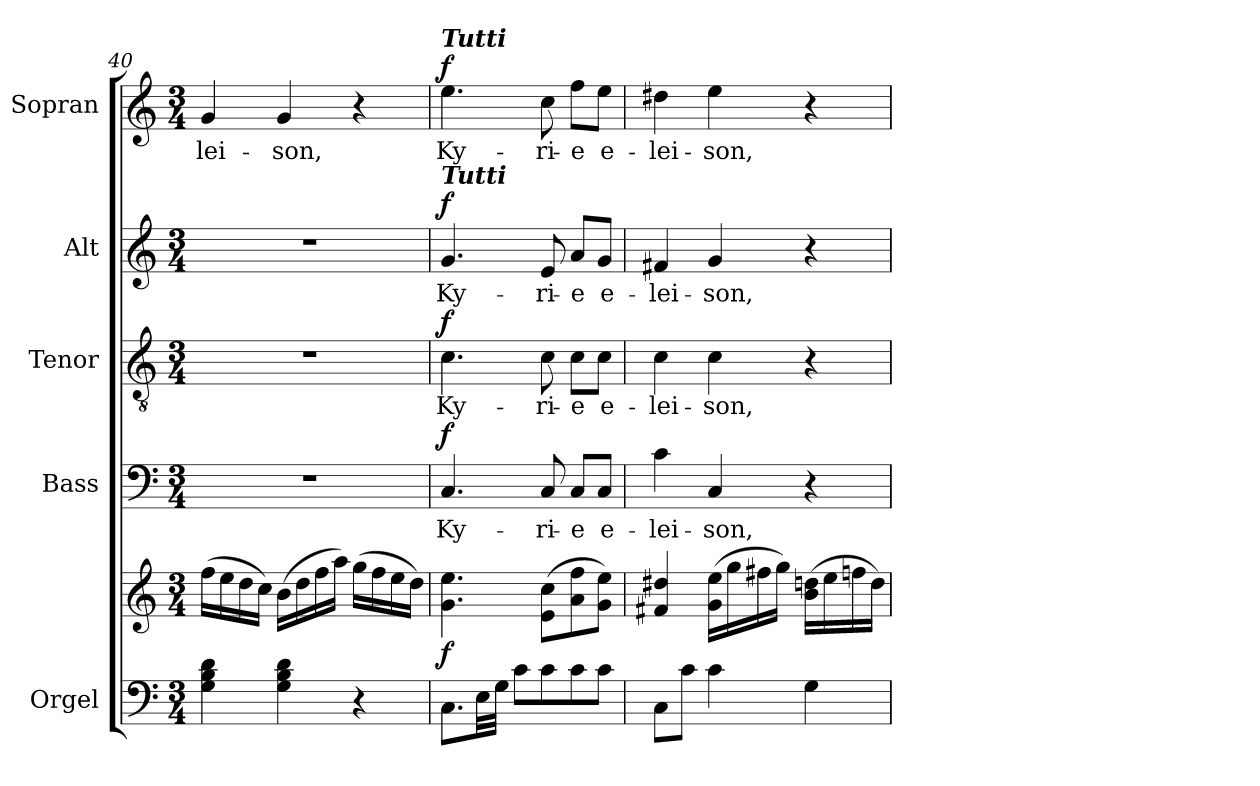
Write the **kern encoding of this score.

**kern	**kern	**dynam	**kern	**text	**dynam	**kern	**text	**dynam	**kern	**text	**dynam	**kern	**text	**dynam
*part5	*part5	*part5	*part4	*part4	*part4	*part3	*part3	*part3	*part2	*part2	*part2	*part1	*part1	*part1
*staff6	*staff5	*staff5/6	*staff4	*staff4	*staff4	*staff3	*staff3	*staff3	*staff2	*staff2	*staff2	*staff1	*staff1	*staff1
*I"Orgel	*	*	*I"Bass	*	*	*I"Tenor	*	*	*I"Alt	*	*	*I"Sopran	*	*
*I'Org.	*	*	*I'B.	*	*	*I'T.	*	*	*I'A.	*	*	*I'S.	*	*
*clefF4	*clefG2	*	*clefF4	*	*	*clefGv2	*	*	*clefG2	*	*	*clefG2	*	*
*k[]	*k[]	*	*k[]	*	*	*k[]	*	*	*k[]	*	*	*k[]	*	*
*C:	*C:	*	*C:	*	*	*C:	*	*	*C:	*	*	*C:	*	*
*M3/4	*M3/4	*	*M3/4	*	*	*M3/4	*	*	*M3/4	*	*	*M3/4	*	*
=40	=40	=40	=40	=40	=40	=40	=40	=40	=40	=40	=40	=40	=40	=40
!	!	!	!	!	!	!	!	!	!	!	!	!	!LO:LY:b	!
4G\ 4B\ 4d\	(>16ff\LL	.	2.r	.	.	2.r	.	.	2.r	.	.	4g/	-lei-	.
.	16ee\	.	.	.	.	.	.	.	.	.	.	.	.	.
.	16dd\	.	.	.	.	.	.	.	.	.	.	.	.	.
.	16cc\JJ)	.	.	.	.	.	.	.	.	.	.	.	.	.
!	!	!	!	!	!	!	!	!	!	!	!	!	!LO:LY:b	!
4G\ 4B\ 4d\	(>16b\LL	.	.	.	.	.	.	.	.	.	.	4g/	-son,	.
.	16dd\	.	.	.	.	.	.	.	.	.	.	.	.	.
.	16ff\	.	.	.	.	.	.	.	.	.	.	.	.	.
.	16aa\JJ)	.	.	.	.	.	.	.	.	.	.	.	.	.
4r	(>16gg\LL	.	.	.	.	.	.	.	.	.	.	4r	.	.
.	16ff\	.	.	.	.	.	.	.	.	.	.	.	.	.
.	16ee\	.	.	.	.	.	.	.	.	.	.	.	.	.
.	16dd\JJ)	.	.	.	.	.	.	.	.	.	.	.	.	.
!!LO:PB:g=z
=41	=41	=41	=41	=41	=41	=41	=41	=41	=41	=41	=41	=41	=41	=41
!	!	!	!	!	!	!	!	!	!	!	!	!LO:TX:a:Bi:t=Tutti	!	!
!	!	!	!	!	!	!	!	!	!LO:TX:a:Bi:t=Tutti	!	!	!	!	!
!	!	!LO:DY:b	!	!LO:LY:b	!LO:DY:a	!	!LO:LY:b	!LO:DY:a	!	!LO:LY:b	!LO:DY:a	!	!LO:LY:b	!LO:DY:a
8.C\L	4.g\ 4.ee\	f	4.C/	Ky-	f	4.c\	Ky-	f	4.g/	Ky-	f	4.ee\	Ky-	f
32E\LL	.	.	.	.	.	.	.	.	.	.	.	.	.	.
32G\JJJ	.	.	.	.	.	.	.	.	.	.	.	.	.	.
8c\L	.	.	.	.	.	.	.	.	.	.	.	.	.	.
!	!	!	!	!LO:LY:b	!	!	!LO:LY:b	!	!	!LO:LY:b	!	!	!LO:LY:b	!
8c\	(>8e\ 8cc\L	.	8C/	-ri-	.	8c\	-ri-	.	8e/	-ri-	.	8cc\	-ri-	.
!	!	!	!	!LO:LY:b	!	!	!LO:LY:b	!	!	!LO:LY:b	!	!	!LO:LY:b	!
8c\	8a\ 8ff\	.	8C/L	-e	.	8c\L	-e	.	8a/L	-e	.	8ff\L	-e	.
!	!	!	!	!LO:LY:b	!	!	!LO:LY:b	!	!	!LO:LY:b	!	!	!LO:LY:b	!
8c\J	8g\ 8ee\J)	.	8C/J	e-	.	8c\J	e-	.	8g/J	e-	.	8ee\J	e-	.
=42	=42	=42	=42	=42	=42	=42	=42	=42	=42	=42	=42	=42	=42	=42
!	!	!	!	!LO:LY:b	!	!	!LO:LY:b	!	!	!LO:LY:b	!	!	!LO:LY:b	!
8C\L	4f#X/ 4dd#X/	.	4c\	-lei-	.	4c\	-lei-	.	4f#X/	-lei-	.	4dd#X\	-lei-	.
8c\J	.	.	.	.	.	.	.	.	.	.	.	.	.	.
!	!	!	!	!LO:LY:b	!	!	!LO:LY:b	!	!	!LO:LY:b	!	!	!LO:LY:b	!
4c\	(>16g\ 16ee\LL	.	4C/	-son,	.	4c\	-son,	.	4g/	-son,	.	4ee\	-son,	.
.	16gg\	.	.	.	.	.	.	.	.	.	.	.	.	.
.	16ff#X\	.	.	.	.	.	.	.	.	.	.	.	.	.
.	16gg\JJ)	.	.	.	.	.	.	.	.	.	.	.	.	.
4G\	(>16b\ 16ddn\LL	.	4r	.	.	4r	.	.	4r	.	.	4r	.	.
.	16ee\	.	.	.	.	.	.	.	.	.	.	.	.	.
.	16ffn\	.	.	.	.	.	.	.	.	.	.	.	.	.
.	16dd\JJ)	.	.	.	.	.	.	.	.	.	.	.	.	.
=	=	=	=	=	=	=	=	=	=	=	=	=	=	=
*-	*-	*-	*-	*-	*-	*-	*-	*-	*-	*-	*-	*-	*-	*-
